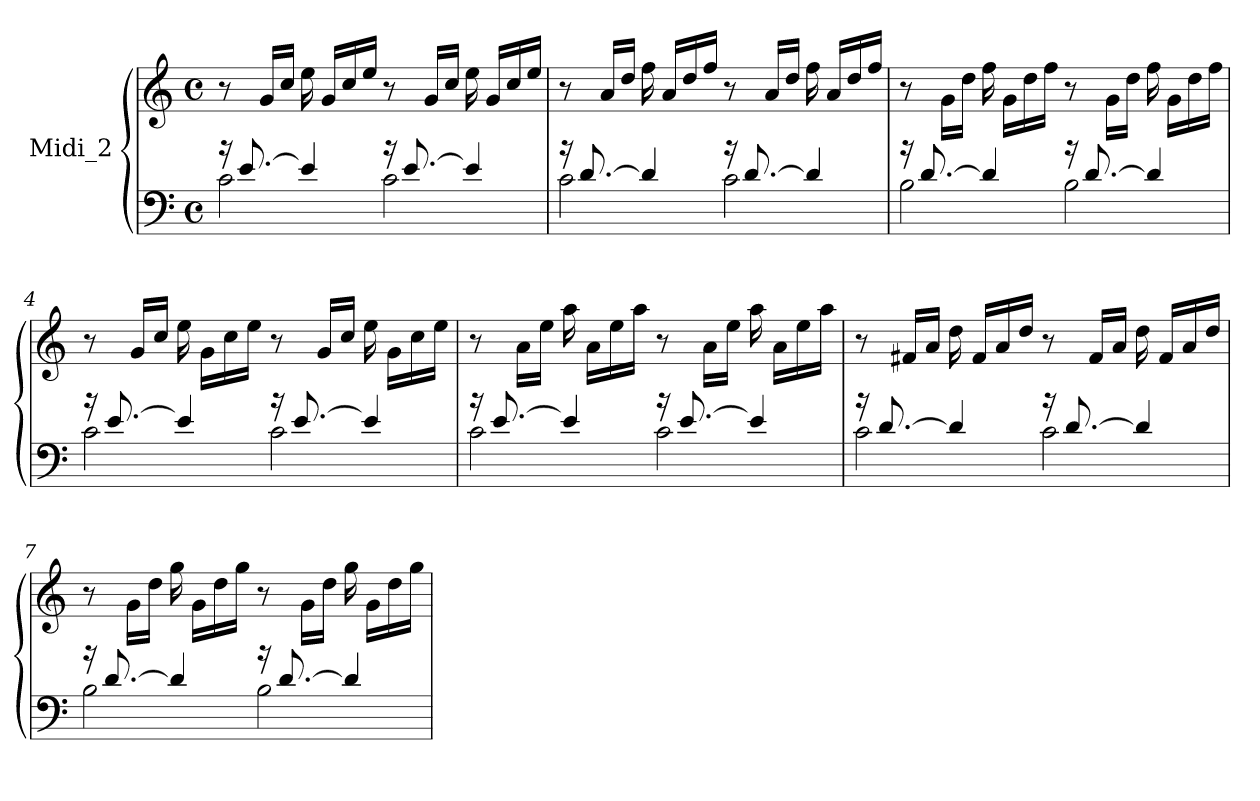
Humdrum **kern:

**kern	**kern
*part1	*part1
*staff2	*staff1
*I"Midi_2	*
*clefF4	*clefG2
*k[]	*k[]
*M4/4	*M4/4
*met(c)	*met(c)
=1	=1
*^	*
16r	2c\	8r
[8.e/	.	.
.	.	16g/LL
.	.	16cc/JJ
4e/]	.	16ee\
.	.	16g/LL
.	.	16cc/
.	.	16ee/JJ
16r	2c\	8r
[8.e/	.	.
.	.	16g/LL
.	.	16cc/JJ
4e/]	.	16ee\
.	.	16g/LL
.	.	16cc/
.	.	16ee/JJ
=2	=2	=2
16r	2c\	8r
[8.d/	.	.
.	.	16a/LL
.	.	16dd/JJ
4d/]	.	16ff\
.	.	16a/LL
.	.	16dd/
.	.	16ff/JJ
16r	2c\	8r
[8.d/	.	.
.	.	16a/LL
.	.	16dd/JJ
4d/]	.	16ff\
.	.	16a/LL
.	.	16dd/
.	.	16ff/JJ
!!LO:LB:g=z
=3	=3	=3
16r	2B\	8r
[8.d/	.	.
.	.	16g\LL
.	.	16dd\JJ
4d/]	.	16ff\
.	.	16g\LL
.	.	16dd\
.	.	16ff\JJ
16r	2B\	8r
[8.d/	.	.
.	.	16g\LL
.	.	16dd\JJ
4d/]	.	16ff\
.	.	16g\LL
.	.	16dd\
.	.	16ff\JJ
=4	=4	=4
16r	2c\	8r
[8.e/	.	.
.	.	16g/LL
.	.	16cc/JJ
4e/]	.	16ee\
.	.	16g\LL
.	.	16cc\
.	.	16ee\JJ
16r	2c\	8r
[8.e/	.	.
.	.	16g/LL
.	.	16cc/JJ
4e/]	.	16ee\
.	.	16g\LL
.	.	16cc\
.	.	16ee\JJ
=5	=5	=5
16r	2c\	8r
[8.e/	.	.
.	.	16a\LL
.	.	16ee\JJ
4e/]	.	16aa\
.	.	16a\LL
.	.	16ee\
.	.	16aa\JJ
16r	2c\	8r
[8.e/	.	.
.	.	16a\LL
.	.	16ee\JJ
4e/]	.	16aa\
.	.	16a\LL
.	.	16ee\
.	.	16aa\JJ
!!LO:LB:g=z
=6	=6	=6
16r	2c\	8r
[8.d/	.	.
.	.	16f#X/LL
.	.	16a/JJ
4d/]	.	16dd\
.	.	16f#/LL
.	.	16a/
.	.	16dd/JJ
16r	2c\	8r
[8.d/	.	.
.	.	16f#/LL
.	.	16a/JJ
4d/]	.	16dd\
.	.	16f#/LL
.	.	16a/
.	.	16dd/JJ
=7	=7	=7
16r	2B\	8r
[8.d/	.	.
.	.	16g\LL
.	.	16dd\JJ
4d/]	.	16gg\
.	.	16g\LL
.	.	16dd\
.	.	16gg\JJ
16r	2B\	8r
[8.d/	.	.
.	.	16g\LL
.	.	16dd\JJ
4d/]	.	16gg\
.	.	16g\LL
.	.	16dd\
.	.	16gg\JJ
*v	*v	*
=	=
*-	*-
